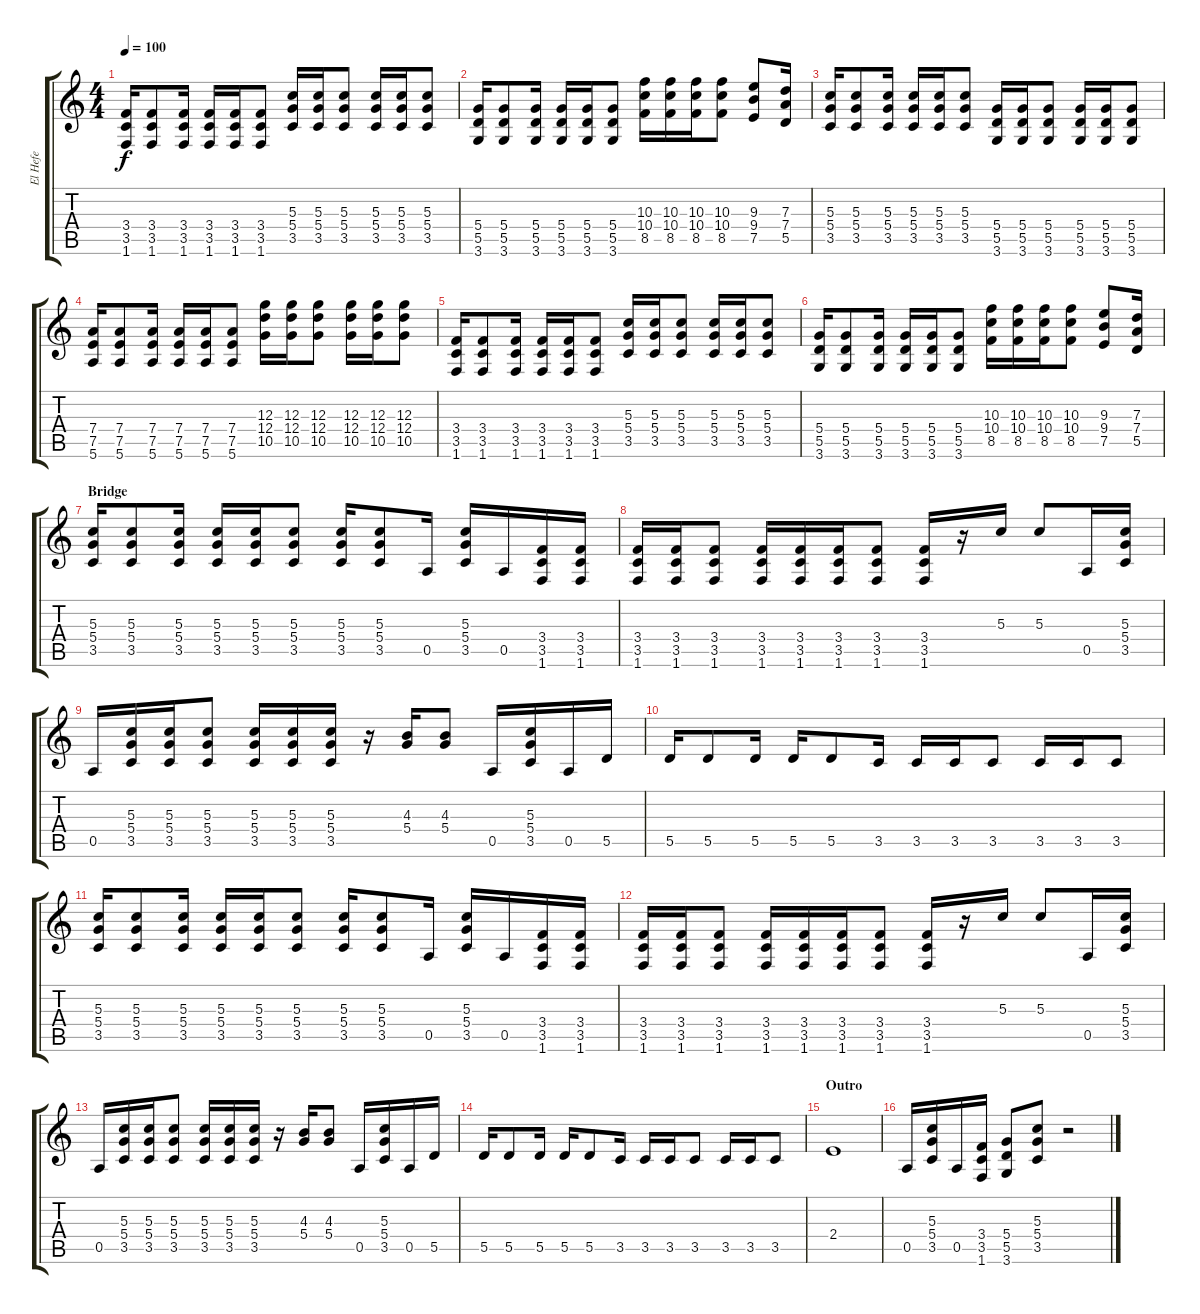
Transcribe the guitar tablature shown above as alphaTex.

\track ("El Hefe" "El Hefe") {instrument overdrivenguitar}
\staff {score tabs}
\tuning (E4 B3 G3 D3 A2 E2) {hide}
\ts (4 4)
\tempo 100
\clef g2
\ks c
(3.4 3.5 1.6).16{dy f} (3.4 3.5 1.6).8 (3.4 3.5 1.6).16 (3.4 3.5 1.6).16 (3.4 3.5 1.6).16 (3.4 3.5 1.6).8 (5.3 5.4 3.5).16 (5.3 5.4 3.5).16 (5.3 5.4 3.5).8 (5.3 5.4 3.5).16 (5.3 5.4 3.5).16 (5.3 5.4 3.5).8 |
(5.4 5.5 3.6).16 (5.4 5.5 3.6).8 (5.4 5.5 3.6).16 (5.4 5.5 3.6).16 (5.4 5.5 3.6).16 (5.4 5.5 3.6).8 (10.3 10.4 8.5).16 (10.3 10.4 8.5).16 (10.3 10.4 8.5).16 (10.3 10.4 8.5).8 (9.3 9.4 7.5).8 (7.3 7.4 5.5).16 |
(5.3 5.4 3.5).16 (5.3 5.4 3.5).8 (5.3 5.4 3.5).16 (5.3 5.4 3.5).16 (5.3 5.4 3.5).16 (5.3 5.4 3.5).8 (5.4 5.5 3.6).16 (5.4 5.5 3.6).16 (5.4 5.5 3.6).8 (5.4 5.5 3.6).16 (5.4 5.5 3.6).16 (5.4 5.5 3.6).8 |
(7.4 7.5 5.6).16 (7.4 7.5 5.6).8 (7.4 7.5 5.6).16 (7.4 7.5 5.6).16 (7.4 7.5 5.6).16 (7.4 7.5 5.6).8 (12.3 12.4 10.5).16 (12.3 12.4 10.5).16 (12.3 12.4 10.5).8 (12.3 12.4 10.5).16 (12.3 12.4 10.5).16 (12.3 12.4 10.5).8 |
(3.4 3.5 1.6).16 (3.4 3.5 1.6).8 (3.4 3.5 1.6).16 (3.4 3.5 1.6).16 (3.4 3.5 1.6).16 (3.4 3.5 1.6).8 (5.3 5.4 3.5).16 (5.3 5.4 3.5).16 (5.3 5.4 3.5).8 (5.3 5.4 3.5).16 (5.3 5.4 3.5).16 (5.3 5.4 3.5).8 |
(5.4 5.5 3.6).16 (5.4 5.5 3.6).8 (5.4 5.5 3.6).16 (5.4 5.5 3.6).16 (5.4 5.5 3.6).16 (5.4 5.5 3.6).8 (10.3 10.4 8.5).16 (10.3 10.4 8.5).16 (10.3 10.4 8.5).16 (10.3 10.4 8.5).8 (9.3 9.4 7.5).8 (7.3 7.4 5.5).16 |
\section ("" "Bridge")
(5.3 5.4 3.5).16 (5.3 5.4 3.5).8 (5.3 5.4 3.5).16 (5.3 5.4 3.5).16 (5.3 5.4 3.5).16 (5.3 5.4 3.5).8 (5.3 5.4 3.5).16 (5.3 5.4 3.5).8 0.5.16 (5.3 5.4 3.5).16 0.5.16 (3.4 3.5 1.6).16 (3.4 3.5 1.6).16 |
(3.4 3.5 1.6).16 (3.4 3.5 1.6).16 (3.4 3.5 1.6).8 (3.4 3.5 1.6).16 (3.4 3.5 1.6).16 (3.4 3.5 1.6).16 (3.4 3.5 1.6).8 (3.4 3.5 1.6).16 r.16 5.3.16 5.3.8 0.5.16 (5.3 5.4 3.5).16 |
0.5.16 (5.3 5.4 3.5).16 (5.3 5.4 3.5).16 (5.3 5.4 3.5).8 (5.3 5.4 3.5).16 (5.3 5.4 3.5).16 (5.3 5.4 3.5).16 r.16 (4.3 5.4).16 (4.3 5.4).8 0.5.16 (5.3 5.4 3.5).16 0.5.16 5.5.16 |
5.5.16 5.5.8 5.5.16 5.5.16 5.5.8 3.5.16 3.5.16 3.5.16 3.5.8 3.5.16 3.5.16 3.5.8 |
(5.3 5.4 3.5).16 (5.3 5.4 3.5).8 (5.3 5.4 3.5).16 (5.3 5.4 3.5).16 (5.3 5.4 3.5).16 (5.3 5.4 3.5).8 (5.3 5.4 3.5).16 (5.3 5.4 3.5).8 0.5.16 (5.3 5.4 3.5).16 0.5.16 (3.4 3.5 1.6).16 (3.4 3.5 1.6).16 |
(3.4 3.5 1.6).16 (3.4 3.5 1.6).16 (3.4 3.5 1.6).8 (3.4 3.5 1.6).16 (3.4 3.5 1.6).16 (3.4 3.5 1.6).16 (3.4 3.5 1.6).8 (3.4 3.5 1.6).16 r.16 5.3.16 5.3.8 0.5.16 (5.3 5.4 3.5).16 |
0.5.16 (5.3 5.4 3.5).16 (5.3 5.4 3.5).16 (5.3 5.4 3.5).8 (5.3 5.4 3.5).16 (5.3 5.4 3.5).16 (5.3 5.4 3.5).16 r.16 (4.3 5.4).16 (4.3 5.4).8 0.5.16 (5.3 5.4 3.5).16 0.5.16 5.5.16 |
5.5.16 5.5.8 5.5.16 5.5.16 5.5.8 3.5.16 3.5.16 3.5.16 3.5.8 3.5.16 3.5.16 3.5.8 |
\section ("" "Outro")
2.4.1 |
0.5.16 (5.3 5.4 3.5).16 0.5.16 (3.4 3.5 1.6).16 (5.4 5.5 3.6).8 (5.3 5.4 3.5).8 r.2
